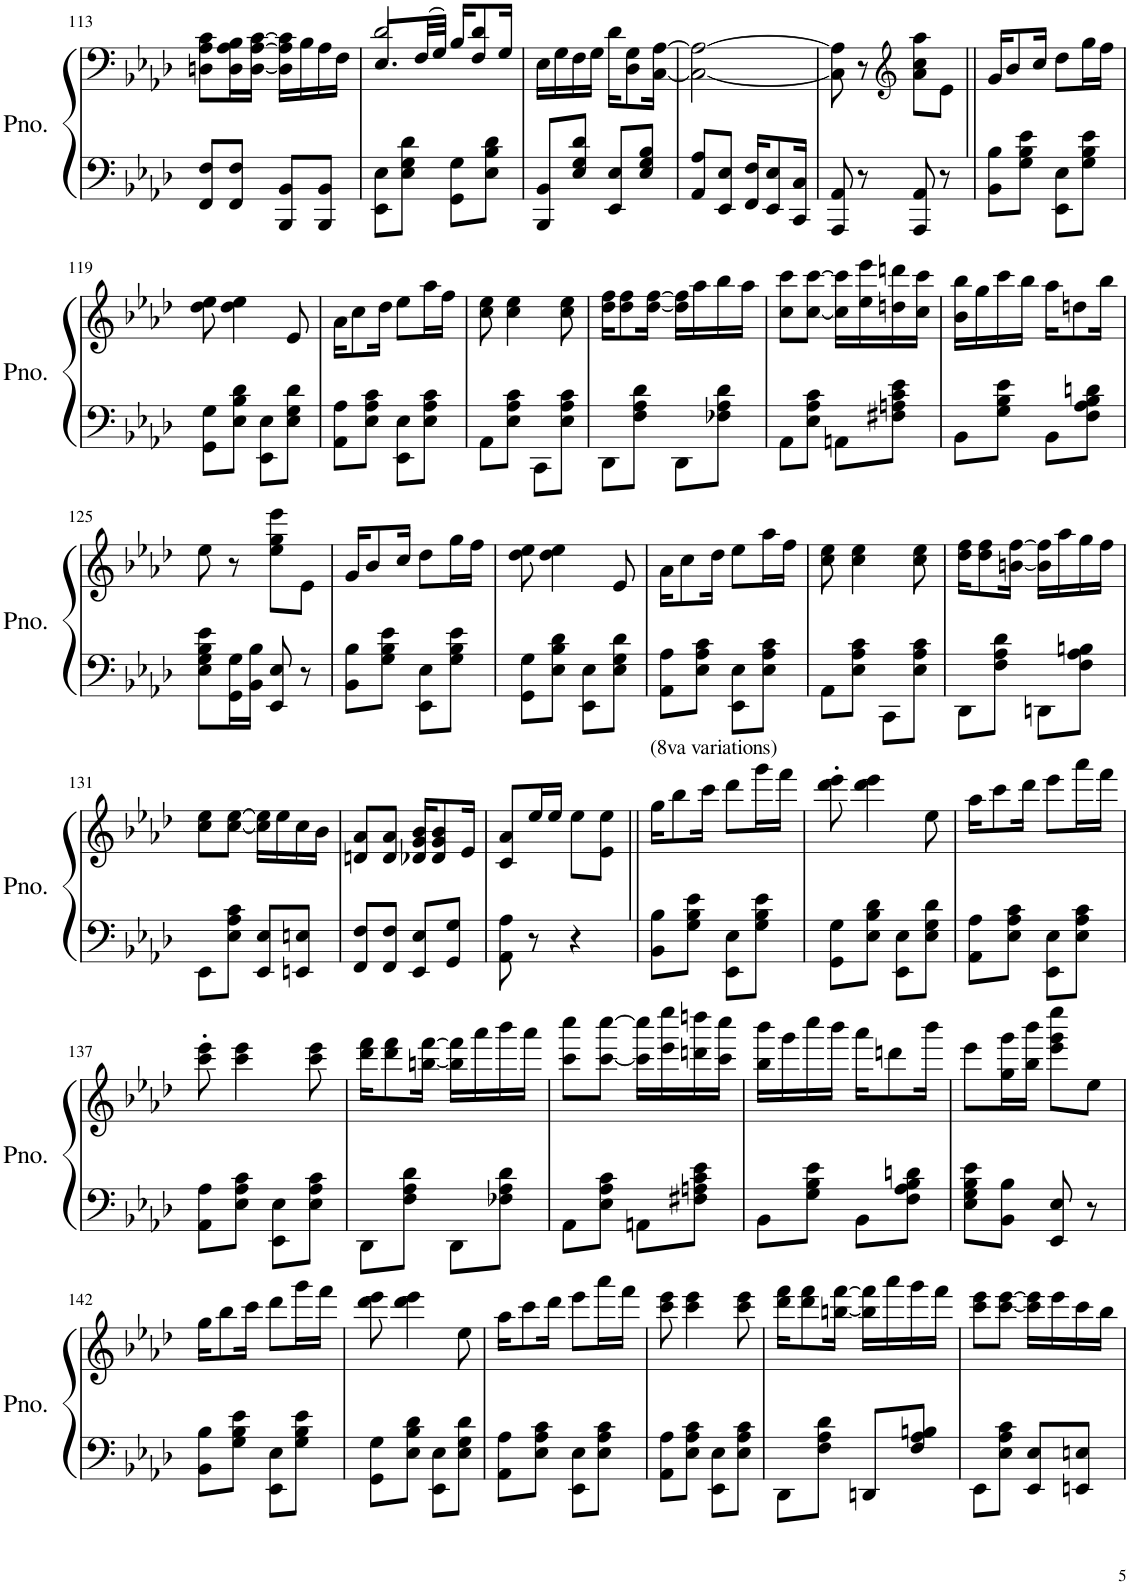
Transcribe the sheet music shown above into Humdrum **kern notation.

**kern	**kern
*part1	*part1
*staff2	*staff1
*I"Piano	*
*I'Pno.	*
!!LO:PB:g=z
*clefF4	*clefF4
*k[b-e-a-d-]	*k[b-e-a-d-]
*M2/4	*M2/4
=113	=113
8FF/ 8F/L	8Dn\ 8A-\ 8c\L
8FF/ 8F/J	16D\ 16A-\ 16B-\L
.	[16D\ [16A-\ [16c\JJ
8BBB-/ 8BB-/L	16D\] 16A-\] 16c\]LL
.	16B-\
8BBB-/ 8BB-/J	16A-\
.	16F\JJ
=114	=114
*	*^
8EE-\ 8E-\L	8.E-/L	2d-/
8E-\ 8G\ 8d-\J	.	.
.	(32F/LL	.
.	32G/JJJ)	.
8GG\ 8G\L	16B-/KL	.
.	8F/ 8d-/	.
8E-\ 8B-\ 8d-\J	.	.
.	16G/Jk	.
*	*v	*v
=115	=115
8BBB-/ 8BB-/L	16E-\LL
.	16G\
8E-/ 8G/ 8d-/J	16F\
.	16G\JJ
8EE-/ 8E-/L	16d-\KL
.	8D-\ 8G\
8E-/ 8G/ 8B-/J	.
.	[16C\ [16A-\Jk
=116	=116
8AA-/ 8A-/L	2C\_ 2A-\_
8EE-/ 8E-/J	.
16FF/ 16F/KL	.
8EE-/ 8E-/	.
16CC/ 16C/Jk	.
=117	=117
8AAA-/ 8AA-/	8C\] 8A-\]
8r	8r
*	*clefG2
8AAA-/ 8AA-/	8a-\ 8cc\ 8aa-\L
8r	8e-\J
=118||	=118||
8BB-\ 8B-\L	16g/KL
.	8b-/
8G\ 8B-\ 8e-\J	.
.	16cc/Jk
8EE-\ 8E-\L	8dd-\L
8G\ 8B-\ 8e-\J	16gg\L
.	16ff\JJ
!!LO:LB:g=z
=119	=119
8GG\ 8G\L	8dd-\ 8ee-\
8E-\ 8B-\ 8d-\J	4dd-\ 4ee-\
8EE-\ 8E-\L	.
8E-\ 8G\ 8d-\J	8e-/
=120	=120
8AA-\ 8A-\L	16a-\KL
.	8cc\
8E-\ 8A-\ 8c\J	.
.	16dd-\Jk
8EE-\ 8E-\L	8ee-\L
8E-\ 8A-\ 8c\J	16aa-\L
.	16ff\JJ
=121	=121
8AA-\L	8cc\ 8ee-\
8E-\ 8A-\ 8c\J	4cc\ 4ee-\
8CC\L	.
8E-\ 8A-\ 8c\J	8cc\ 8ee-\
=122	=122
8DD-\L	16dd-\ 16ff\KL
.	8dd-\ 8ff\
8F\ 8A-\ 8d-\J	.
.	[16dd-\ [16ff\Jk
8DD-\L	16dd-\] 16ff\]LL
.	16aa-\
8F-X\ 8A-\ 8d-\J	16bb-\
.	16aa-\JJ
=123	=123
8AA-\L	8cc\ 8ccc\L
8E-\ 8A-\ 8c\J	[8cc\ [8ccc\J
8AAn\L	16cc\] 16ccc\]LL
.	16ee-\ 16eee-\
8F#X\ 8An\ 8c\ 8e-\J	16ddn\ 16dddn\
.	16cc\ 16ccc\JJ
=124	=124
8BB-\L	16b-\ 16bb-\LL
.	16gg\
8G\ 8B-\ 8e-\J	16ccc\
.	16bb-\JJ
8BB-\L	16aa-\KL
.	8ddn\
8F\ 8A-\ 8B-\ 8dn\J	.
.	16bb-\Jk
!!LO:LB:g=z
=125	=125
8E-\ 8G\ 8B-\ 8e-\L	8ee-\
16GG\ 16G\L	8r
16BB-\ 16B-\JJ	.
8EE-/ 8E-/	8ee-\ 8gg\ 8eee-\L
8r	8e-\J
=126	=126
8BB-\ 8B-\L	16g/KL
.	8b-/
8G\ 8B-\ 8e-\J	.
.	16cc/Jk
8EE-\ 8E-\L	8dd-\L
8G\ 8B-\ 8e-\J	16gg\L
.	16ff\JJ
=127	=127
8GG\ 8G\L	8dd-\ 8ee-\
8E-\ 8B-\ 8d-\J	4dd-\ 4ee-\
8EE-\ 8E-\L	.
8E-\ 8G\ 8d-\J	8e-/
=128	=128
8AA-\ 8A-\L	16a-\KL
.	8cc\
8E-\ 8A-\ 8c\J	.
.	16dd-\Jk
8EE-\ 8E-\L	8ee-\L
8E-\ 8A-\ 8c\J	16aa-\L
.	16ff\JJ
=129	=129
8AA-\L	8cc\ 8ee-\
8E-\ 8A-\ 8c\J	4cc\ 4ee-\
8CC\L	.
8E-\ 8A-\ 8c\J	8cc\ 8ee-\
=130	=130
8DD-\L	16dd-\ 16ff\KL
.	8dd-\ 8ff\
8F\ 8A-\ 8d-\J	.
.	[16bn\ [16ff\Jk
8DDn\L	16b\] 16ff\]LL
.	16aa-\
8F\ 8A-\ 8Bn\J	16gg\
.	16ff\JJ
!!LO:LB:g=z
=131	=131
8EE-\L	8cc\ 8ee-\L
8E-\ 8A-\ 8c\J	[8cc\ [8ee-\J
8EE-/ 8E-/L	16cc\] 16ee-\]LL
.	16ee-\
8EEn/ 8En/J	16cc\
.	16b-\JJ
=132	=132
8FF/ 8F/L	8dn/ 8a-/L
8FF/ 8F/J	8d/ 8a-/J
8EE-/ 8E-/L	16d-X/ 16g/ 16b-/KL
.	8d-/ 8g/ 8b-/
8GG/ 8G/J	.
.	16e-/Jk
=133	=133
8AA-\ 8A-\	8c/ 8a-/L
8r	16ee-/L
.	16ee-/JJ
4r	8ee-\L
.	8e-\ 8ee-\J
=134||	=134||
!	!LO:TX:a:t=(8va variations)
8BB-\ 8B-\L	16gg\KL
.	8bb-\
8G\ 8B-\ 8e-\J	.
.	16ccc\Jk
8EE-\ 8E-\L	8ddd-\L
8G\ 8B-\ 8e-\J	16ggg\L
.	16fff\JJ
=135	=135
8GG\ 8G\L	8ddd-\' 8eee-\'
8E-\ 8B-\ 8d-\J	4ddd-\ 4eee-\
8EE-\ 8E-\L	.
8E-\ 8G\ 8d-\J	8ee-\
=136	=136
8AA-\ 8A-\L	16aa-\KL
.	8ccc\
8E-\ 8A-\ 8c\J	.
.	16ddd-\Jk
8EE-\ 8E-\L	8eee-\L
8E-\ 8A-\ 8c\J	16aaa-\L
.	16fff\JJ
!!LO:LB:g=z
=137	=137
8AA-\ 8A-\L	8ccc\' 8eee-\'
8E-\ 8A-\ 8c\J	4ccc\ 4eee-\
8EE-\ 8E-\L	.
8E-\ 8A-\ 8c\J	8ccc\ 8eee-\
=138	=138
8DD-\L	16ddd-\ 16fff\KL
.	8ddd-\ 8fff\
8F\ 8A-\ 8d-\J	.
.	[16bbn\ [16fff\Jk
8DD-\L	16bb\] 16fff\]LL
.	16aaa-\
8F-X\ 8A-\ 8d-\J	16bbb-\
.	16aaa-\JJ
=139	=139
8AA-\L	8ccc\ 8cccc\L
8E-\ 8A-\ 8c\J	[8ccc\ [8cccc\J
8AAn\L	16ccc\] 16cccc\]LL
.	16eee-\ 16eeee-\
8F#X\ 8An\ 8c\ 8e-\J	16dddn\ 16ddddn\
.	16ccc\ 16cccc\JJ
=140	=140
8BB-\L	16bb-\ 16bbb-\LL
.	16ggg\
8G\ 8B-\ 8e-\J	16cccc\
.	16bbb-\JJ
8BB-\L	16aaa-\KL
.	8dddn\
8F\ 8A-\ 8B-\ 8dn\J	.
.	16bbb-\Jk
=141	=141
8E-\ 8G\ 8B-\ 8e-\L	8eee-\L
8BB-\ 8B-\J	16gg\ 16ggg\L
.	16bb-\ 16bbb-\JJ
8EE-/ 8E-/	8eee-\ 8ggg\ 8eeee-\L
8r	8ee-\J
!!LO:LB:g=z
=142	=142
8BB-\ 8B-\L	16gg\KL
.	8bb-\
8G\ 8B-\ 8e-\J	.
.	16ccc\Jk
8EE-\ 8E-\L	8ddd-\L
8G\ 8B-\ 8e-\J	16ggg\L
.	16fff\JJ
=143	=143
8GG\ 8G\L	8ddd-\ 8eee-\
8E-\ 8B-\ 8d-\J	4ddd-\ 4eee-\
8EE-\ 8E-\L	.
8E-\ 8G\ 8d-\J	8ee-\
=144	=144
8AA-\ 8A-\L	16aa-\KL
.	8ccc\
8E-\ 8A-\ 8c\J	.
.	16ddd-\Jk
8EE-\ 8E-\L	8eee-\L
8E-\ 8A-\ 8c\J	16aaa-\L
.	16fff\JJ
=145	=145
8AA-\ 8A-\L	8ccc\ 8eee-\
8E-\ 8A-\ 8c\J	4ccc\ 4eee-\
8EE-\ 8E-\L	.
8E-\ 8A-\ 8c\J	8ccc\ 8eee-\
=146	=146
8DD-\L	16ddd-\ 16fff\KL
.	8ddd-\ 8fff\
8F\ 8A-\ 8d-\J	.
.	[16bbn\ [16fff\Jk
8DDn/L	16bb\] 16fff\]LL
.	16aaa-\
8F/ 8A-/ 8Bn/J	16ggg\
.	16fff\JJ
=147	=147
8EE-\L	8ccc\ 8eee-\L
8E-\ 8A-\ 8c\J	[8ccc\ [8eee-\J
8EE-/ 8E-/L	16ccc\] 16eee-\]LL
.	16eee-\
8EEn/ 8En/J	16ccc\
.	16bb-\JJ
=	=
*-	*-
